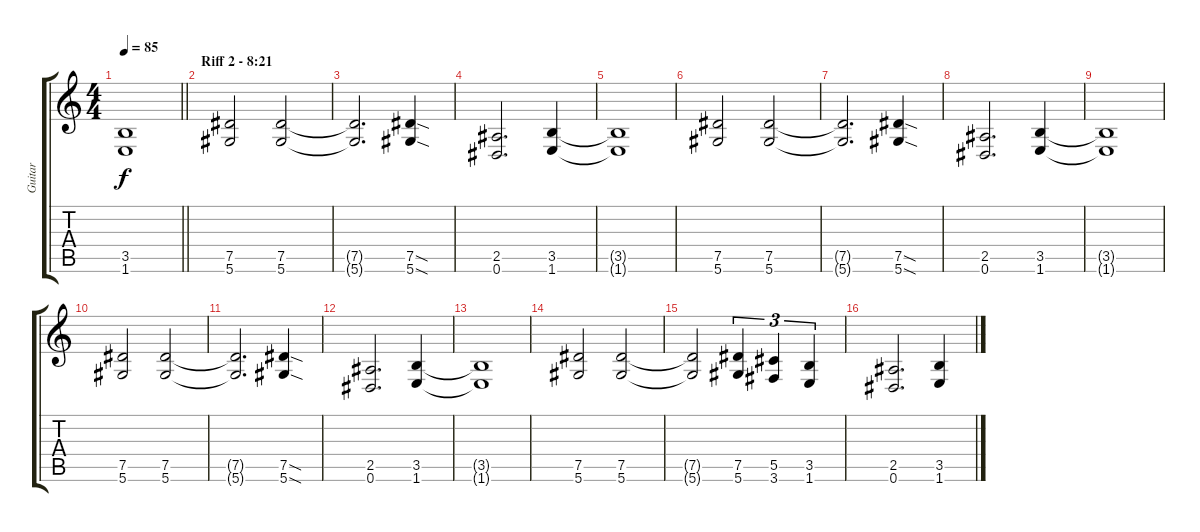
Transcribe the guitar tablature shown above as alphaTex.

\track ("Guitar" "Guitar") {instrument distortionguitar}
\staff {score tabs}
\tuning (Eb4 Bb3 Gb3 Db3 Ab2 Eb2) {hide}
\ts (4 4)
\tempo 85
\clef g2
\barLineRight lightlight
\ks c
(3.5{t} 1.6{t}).1{dy f} |
\section ("" "Riff 2 - 8:21")
(7.5 5.6).2 (7.5 5.6).2 |
(7.5{t} 5.6{t}).2{d} (7.5{sod} 5.6{sod}).4 |
(2.5 0.6).2{d} (3.5 1.6).4 |
(3.5{t} 1.6{t}).1 |
(7.5 5.6).2 (7.5 5.6).2 |
(7.5{t} 5.6{t}).2{d} (7.5{sod} 5.6{sod}).4 |
(2.5 0.6).2{d} (3.5 1.6).4 |
(3.5{t} 1.6{t}).1 |
(7.5 5.6).2 (7.5 5.6).2 |
(7.5{t} 5.6{t}).2{d} (7.5{sod} 5.6{sod}).4 |
(2.5 0.6).2{d} (3.5 1.6).4 |
(3.5{t} 1.6{t}).1 |
(7.5 5.6).2 (7.5 5.6).2 |
(7.5{t} 5.6{t}).2 (7.5 5.6).4{tu (3 2)} (5.5 3.6).4{tu (3 2)} (3.5 1.6).4{tu (3 2)} |
(2.5 0.6).2{d} (3.5 1.6).4
